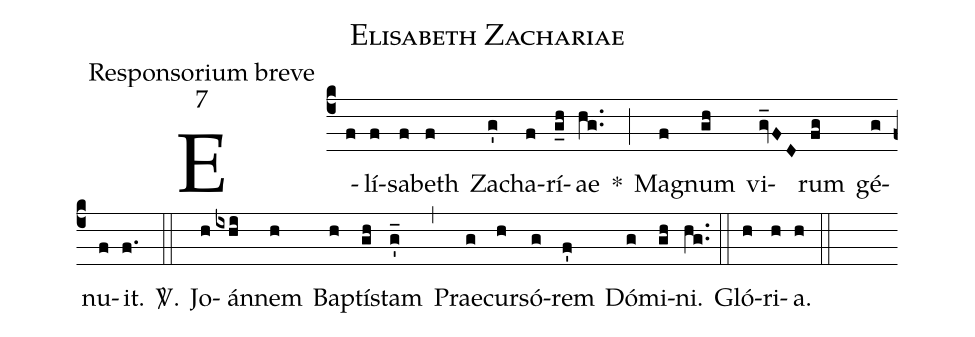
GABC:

name:Elisabeth Zachariae;
office-part:Responsorium breve;
mode:7;
%%
(c4) E(f)lí(f)sa(f)beth(f) Za(g')cha(f)rí(g_h)ae(hg..) *(;) Ma(f)gnum(gh) vi(gv_FD)rum(fg) gé(g)nu(f)it.(f.) <sp>V/</sp>.(::) Jo(h)án(ixhi)nem(h) Ba(h)ptí(gh)stam(g'_) (,) Prae(g)cur(h)só(g)rem(f') Dó(g)mi(gh)ni.(hg..) (::) Gló(h)ri(h)a.(h) (::)
